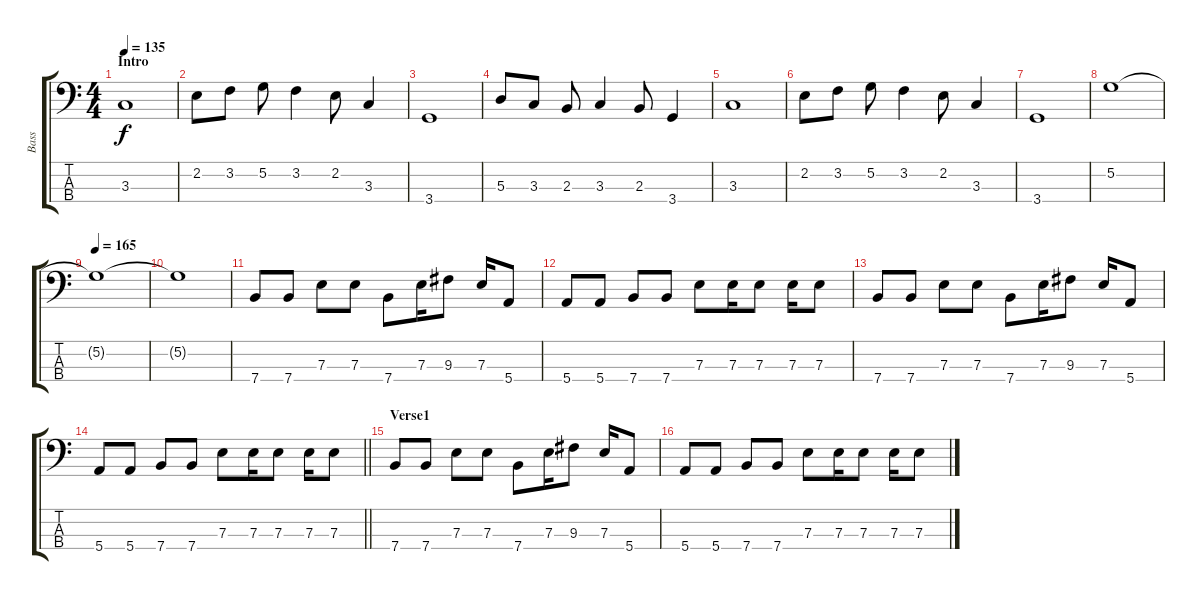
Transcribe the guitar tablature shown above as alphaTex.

\track ("Bass" "Bass") {instrument electricbasspick}
\staff {score tabs}
\tuning (G2 D2 A1 E1) {hide}
\ts (4 4)
\section ("" "Intro")
\tempo 135
\clef f4
\ks c
3.3.1{dy f instrument electricbasspick} |
2.2.8 3.2.8 5.2.8 3.2.4 2.2.8 3.3.4 |
3.4.1 |
5.3.8 3.3.8 2.3.8 3.3.4 2.3.8 3.4.4 |
3.3.1 |
2.2.8 3.2.8 5.2.8 3.2.4 2.2.8 3.3.4 |
3.4.1 |
5.2.1 |
\tempo 165
5.2{t}.1 |
5.2{t}.1 |
7.4.8 7.4.8 7.3.8 7.3.8 7.4.8 7.3.16 9.3.8 7.3.16 5.4.8 |
5.4.8 5.4.8 7.4.8 7.4.8 7.3.8 7.3.16 7.3.8 7.3.16 7.3.8 |
7.4.8 7.4.8 7.3.8 7.3.8 7.4.8 7.3.16 9.3.8 7.3.16 5.4.8 |
\barLineRight lightlight
5.4.8 5.4.8 7.4.8 7.4.8 7.3.8 7.3.16 7.3.8 7.3.16 7.3.8 |
\section ("" "Verse1")
7.4.8 7.4.8 7.3.8 7.3.8 7.4.8 7.3.16 9.3.8 7.3.16 5.4.8 |
5.4.8 5.4.8 7.4.8 7.4.8 7.3.8 7.3.16 7.3.8 7.3.16 7.3.8
